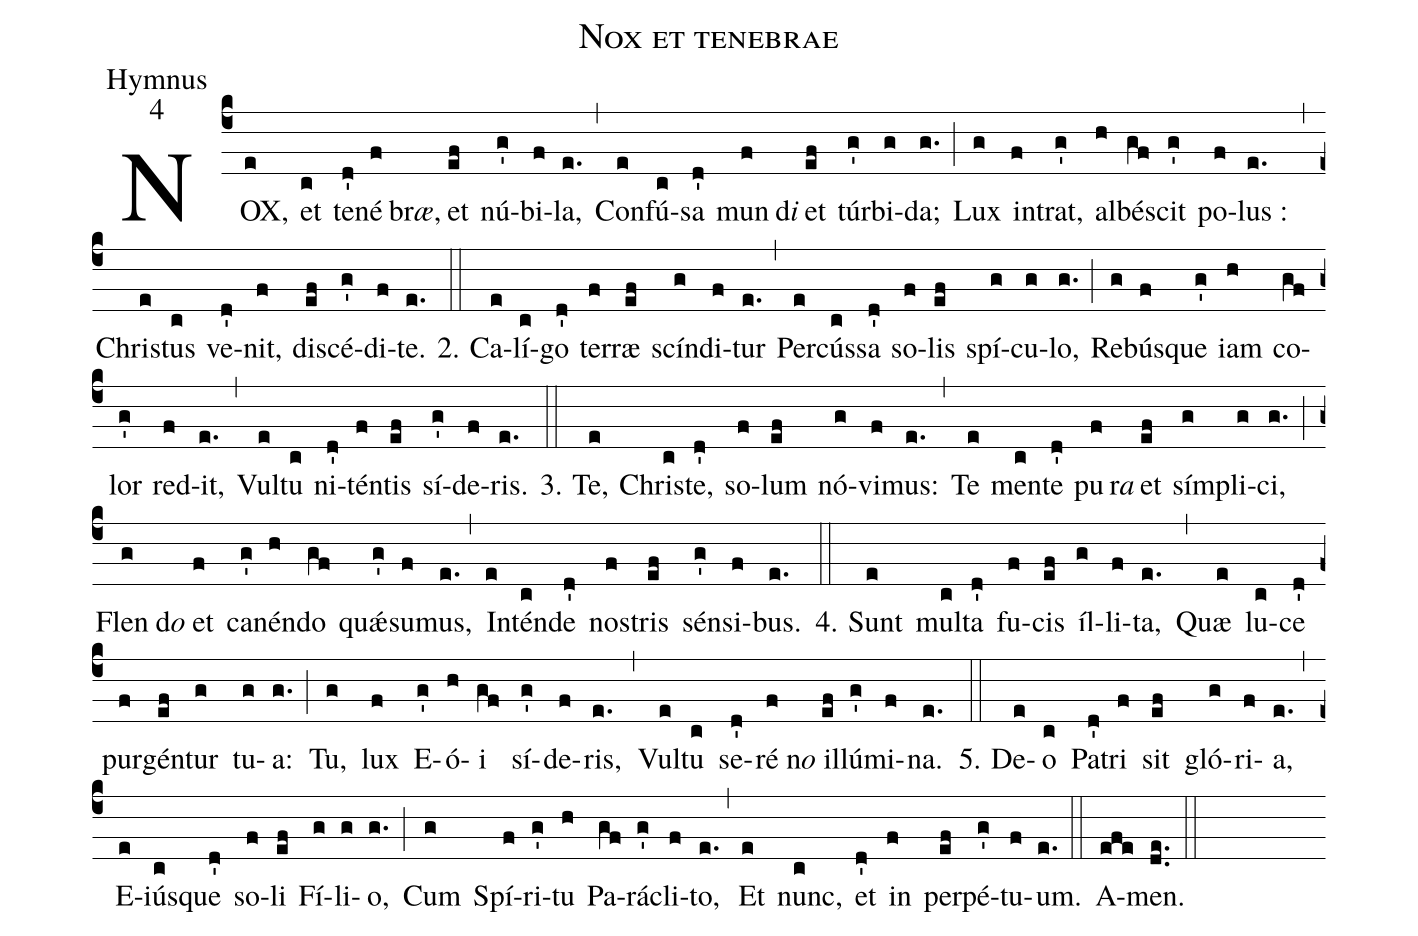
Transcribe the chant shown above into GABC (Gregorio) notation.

name:Nox et tenebrae;
office-part:Hymnus;
mode:4;
%%
(c4)NOX,(e) et(c) te(d')né(f)br<i>æ</i>,() et(ef) nú(g')bi(f)la,(e.) (,)Con(e)fú(c)sa(d') mun(f)d<i>i</i>() et(ef) túr(g')bi(g)da;(g.) (;)Lux(g) int(f)rat,(g') al(h)bé(gf)scit(g') po(f)lus :(e.) (,)Chris(e)tus(c) ve(d')nit,(f) dis(ef)cé(g')di(f)te.(e.) (::)
2. Ca(e)lí(c)go(d') ter(f)ræ(ef) scín(g)di(f)tur(e.) (,)
Per(e)cús(c)sa(d') so(f)lis(ef) spí(g)cu(g)lo,(g.) (;)
Re(g)bús(f)que(g') iam(h) co(gf)lor(g') red(f)it,(e.) (,)
Vul(e)tu(c) ni(d')tén(f)tis(ef) sí(g')de(f)ris.(e.) (::)

3. Te,(e) Chris(c)te,(d') so(f)lum(ef) nó(g)vi(f)mus:(e.) (,)
Te(e) men(c)te(d') pu(f)r<i>a</i>() et(ef) sím(g)pli(g)ci,(g.) (;)
Flen(g)d<i>o</i>() et(f) ca(g')nén(h)do(gf) quǽ(g')su(f)mus,(e.) (,)
In(e)tén(c)de(d') nos(f)tris(ef) sén(g')si(f)bus.(e.) (::)

4. Sunt(e) mul(c)ta(d') fu(f)cis(ef) íl(g)li(f)ta,(e.) (,)
Quæ(e) lu(c)ce(d') pur(f)gén(ef)tur(g) tu(g)a:(g.) (;)
Tu,(g) lux(f) E(g')ó(h)i(gf) sí(g')de(f)ris,(e.) (,)
Vul(e)tu(c) se(d')ré(f)n<i>o</i>() il(ef)lú(g')mi(f)na.(e.) (::)

5. De(e)o(c) Pa(d')tri(f) sit(ef) gló(g)ri(f)a,(e.) (,)
E(e)iús(c)que(d') so(f)li(ef) Fí(g)li(g)o,(g.) (;)
Cum(g) Spí(f)ri(g')tu(h) Pa(gf)rá(g')cli(f)to,(e.) (,)
Et(e) nunc,(c) et(d') in(f) per(ef)pé(g')tu(f)um.(e.) (::)
A(efe)men.(de..) (::)
